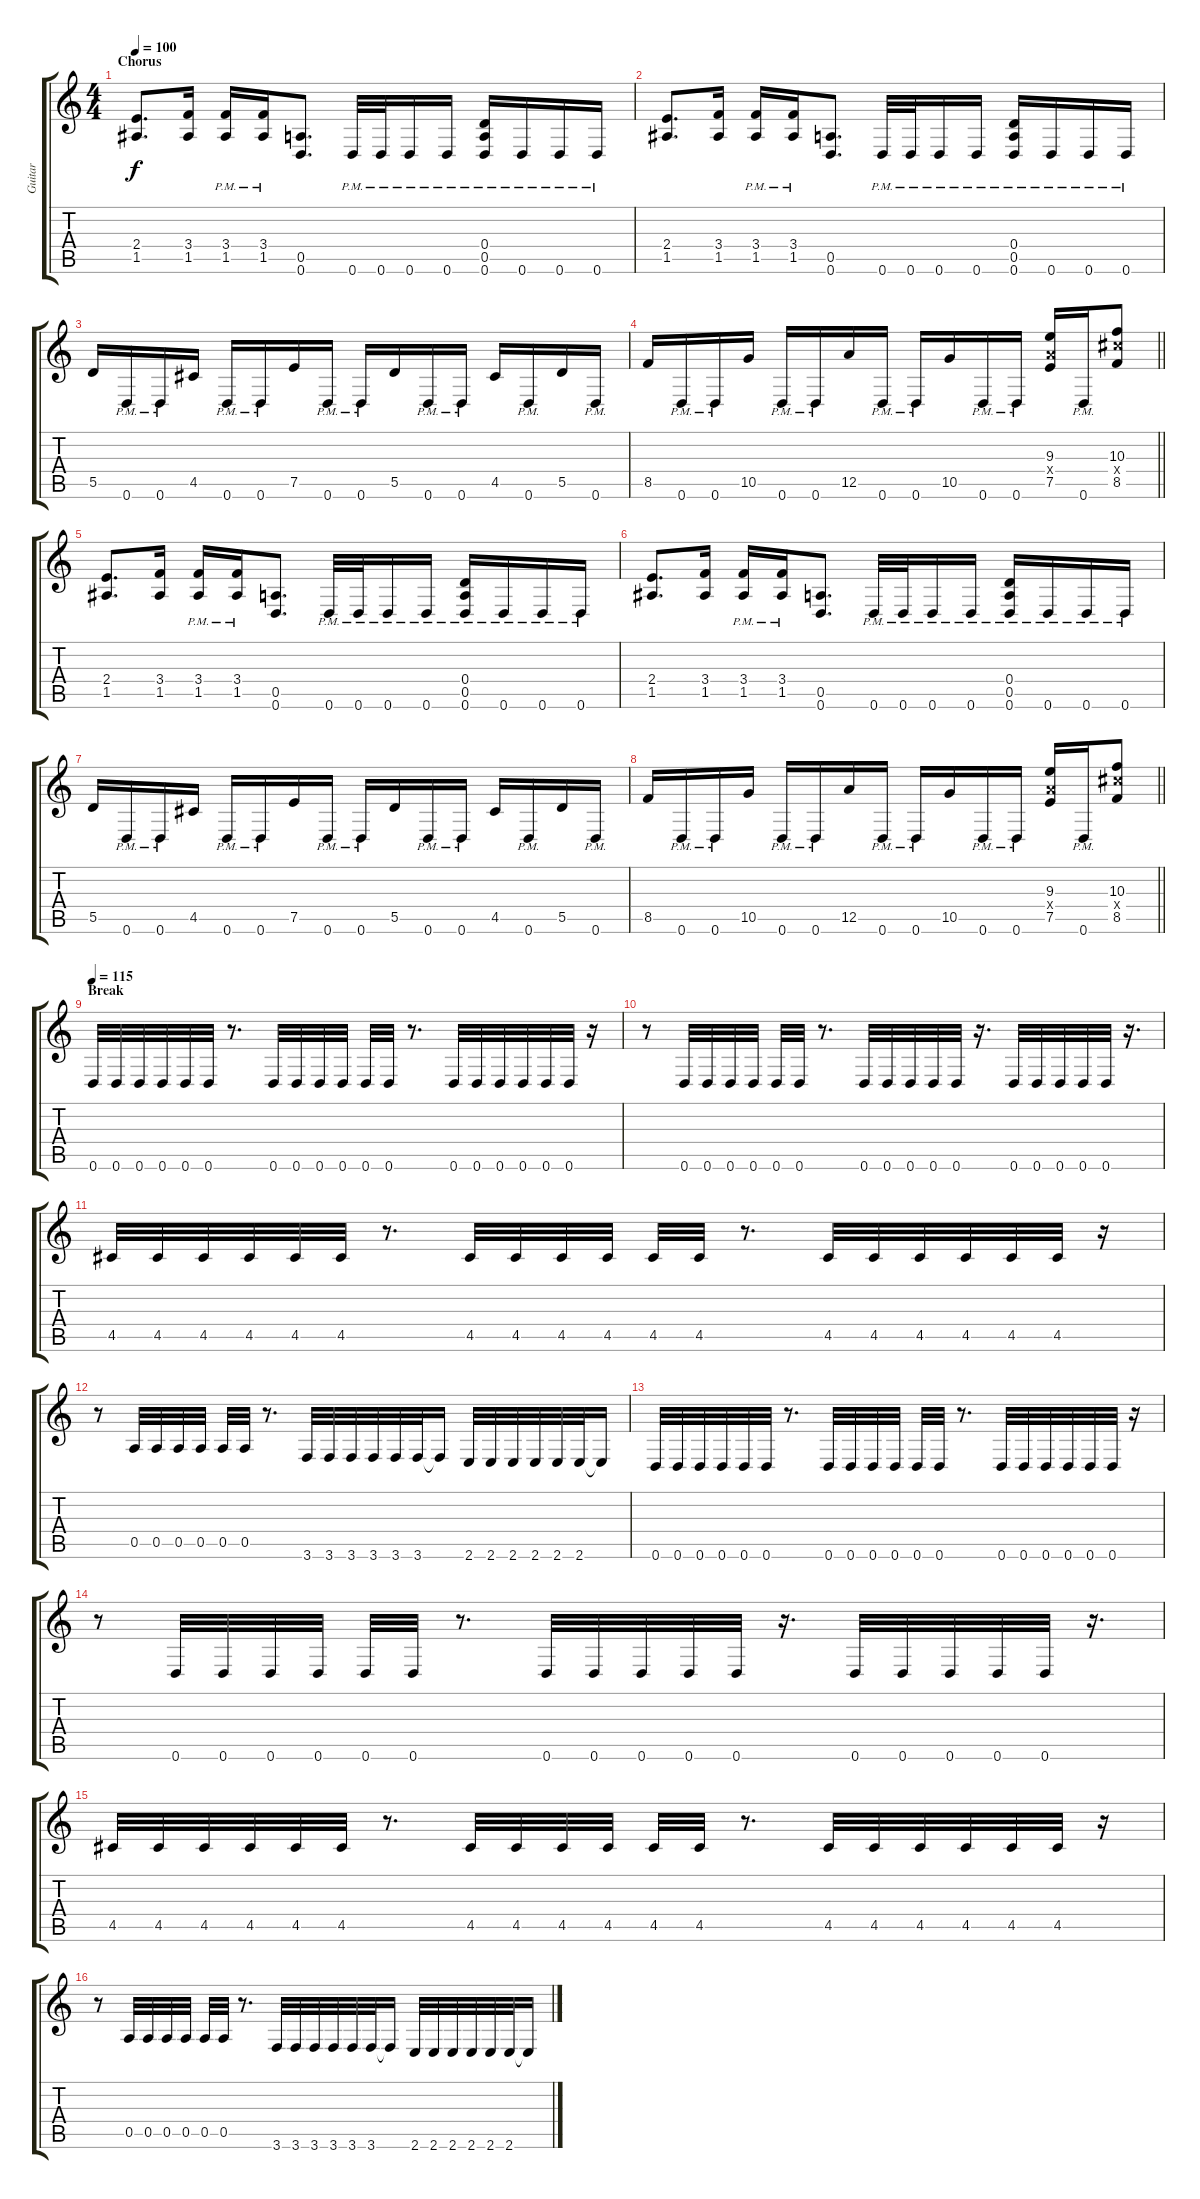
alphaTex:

\track ("Guitar" "Guitar") {instrument distortionguitar}
\staff {score tabs}
\tuning (E4 B3 G3 D3 A2 D2) {hide}
\ts (4 4)
\section ("" "Chorus")
\tempo 100
\clef g2
\ks c
(2.4 1.5).8{d dy f volume 14} (3.4 1.5).16 (3.4{pm} 1.5{pm}).16 (3.4{pm} 1.5{pm}).16 (0.5 0.6).8{d} 0.6{pm}.32 0.6{pm}.32 0.6{pm}.16 0.6{pm}.16 (0.4{pm} 0.5{pm} 0.6{pm}).16 0.6{pm}.16 0.6{pm}.16 0.6{pm}.16 |
(2.4 1.5).8{d} (3.4 1.5).16 (3.4{pm} 1.5{pm}).16 (3.4{pm} 1.5{pm}).16 (0.5 0.6).8{d} 0.6{pm}.32 0.6{pm}.32 0.6{pm}.16 0.6{pm}.16 (0.4{pm} 0.5{pm} 0.6{pm}).16 0.6{pm}.16 0.6{pm}.16 0.6{pm}.16 |
5.5.16 0.6{pm}.16 0.6{pm}.16 4.5.16 0.6{pm}.16 0.6{pm}.16 7.5.16 0.6{pm}.16 0.6{pm}.16 5.5.16 0.6{pm}.16 0.6{pm}.16 4.5.16 0.6{pm}.16 5.5.16 0.6{pm}.16 |
\barLineRight lightlight
8.5.16 0.6{pm}.16 0.6{pm}.16 10.5.16 0.6{pm}.16 0.6{pm}.16 12.5.16 0.6{pm}.16 0.6{pm}.16 10.5.16 0.6{pm}.16 0.6{pm}.16 (9.3 7.4{x} 7.5).16 0.6{pm}.16 (10.3 11.4{x} 8.5).8 |
(2.4 1.5).8{d} (3.4 1.5).16 (3.4{pm} 1.5{pm}).16 (3.4{pm} 1.5{pm}).16 (0.5 0.6).8{d} 0.6{pm}.32 0.6{pm}.32 0.6{pm}.16 0.6{pm}.16 (0.4{pm} 0.5{pm} 0.6{pm}).16 0.6{pm}.16 0.6{pm}.16 0.6{pm}.16 |
(2.4 1.5).8{d} (3.4 1.5).16 (3.4{pm} 1.5{pm}).16 (3.4{pm} 1.5{pm}).16 (0.5 0.6).8{d} 0.6{pm}.32 0.6{pm}.32 0.6{pm}.16 0.6{pm}.16 (0.4{pm} 0.5{pm} 0.6{pm}).16 0.6{pm}.16 0.6{pm}.16 0.6{pm}.16 |
5.5.16 0.6{pm}.16 0.6{pm}.16 4.5.16 0.6{pm}.16 0.6{pm}.16 7.5.16 0.6{pm}.16 0.6{pm}.16 5.5.16 0.6{pm}.16 0.6{pm}.16 4.5.16 0.6{pm}.16 5.5.16 0.6{pm}.16 |
\barLineRight lightlight
8.5.16 0.6{pm}.16 0.6{pm}.16 10.5.16 0.6{pm}.16 0.6{pm}.16 12.5.16 0.6{pm}.16 0.6{pm}.16 10.5.16 0.6{pm}.16 0.6{pm}.16 (9.3 7.4{x} 7.5).16 0.6{pm}.16 (10.3 11.4{x} 8.5).8 |
\section ("" "Break")
\tempo 115
0.6.32 0.6.32 0.6.32 0.6.32 0.6.32 0.6.32 r.8{d} 0.6.32 0.6.32 0.6.32 0.6.32 0.6.32 0.6.32 r.8{d} 0.6.32 0.6.32 0.6.32 0.6.32 0.6.32 0.6.32 r.16 |
r.8 0.6.32 0.6.32 0.6.32 0.6.32 0.6.32 0.6.32 r.8{d} 0.6.32 0.6.32 0.6.32 0.6.32 0.6.32 r.16{d} 0.6.32 0.6.32 0.6.32 0.6.32 0.6.32 r.16{d} |
4.5.32 4.5.32 4.5.32 4.5.32 4.5.32 4.5.32 r.8{d} 4.5.32 4.5.32 4.5.32 4.5.32 4.5.32 4.5.32 r.8{d} 4.5.32 4.5.32 4.5.32 4.5.32 4.5.32 4.5.32 r.16 |
r.8 0.5.32 0.5.32 0.5.32 0.5.32 0.5.32 0.5.32 r.8{d} 3.6.32 3.6.32 3.6.32 3.6.32 3.6.32 3.6.32 3.6{t}.16 2.6.32 2.6.32 2.6.32 2.6.32 2.6.32 2.6.32 2.6{t}.16 |
0.6.32 0.6.32 0.6.32 0.6.32 0.6.32 0.6.32 r.8{d} 0.6.32 0.6.32 0.6.32 0.6.32 0.6.32 0.6.32 r.8{d} 0.6.32 0.6.32 0.6.32 0.6.32 0.6.32 0.6.32 r.16 |
r.8 0.6.32 0.6.32 0.6.32 0.6.32 0.6.32 0.6.32 r.8{d} 0.6.32 0.6.32 0.6.32 0.6.32 0.6.32 r.16{d} 0.6.32 0.6.32 0.6.32 0.6.32 0.6.32 r.16{d} |
4.5.32 4.5.32 4.5.32 4.5.32 4.5.32 4.5.32 r.8{d} 4.5.32 4.5.32 4.5.32 4.5.32 4.5.32 4.5.32 r.8{d} 4.5.32 4.5.32 4.5.32 4.5.32 4.5.32 4.5.32 r.16 |
r.8 0.5.32 0.5.32 0.5.32 0.5.32 0.5.32 0.5.32 r.8{d} 3.6.32 3.6.32 3.6.32 3.6.32 3.6.32 3.6.32 3.6{t}.16 2.6.32 2.6.32 2.6.32 2.6.32 2.6.32 2.6.32 2.6{t}.16
